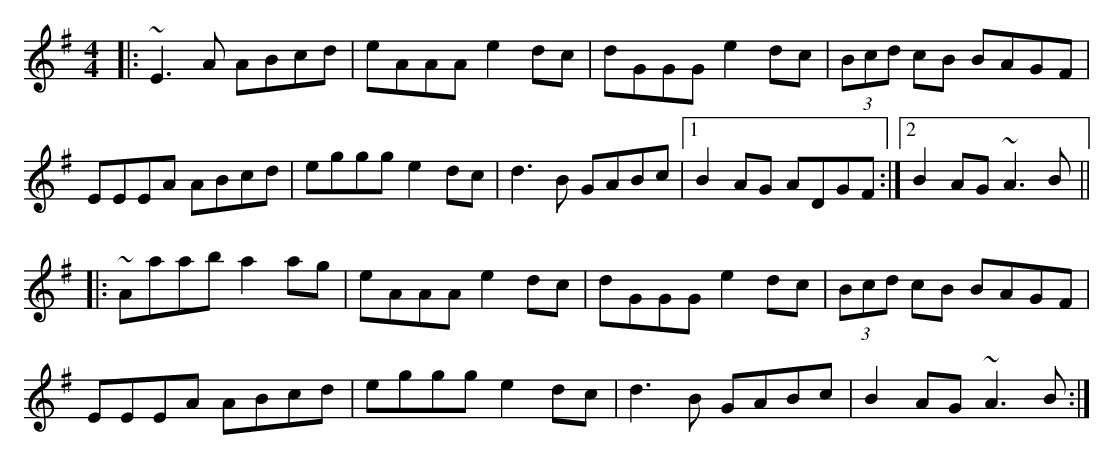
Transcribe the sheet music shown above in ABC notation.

X:1
M:4/4
K:G
|:~E3 A ABcd|eAAA e2 dc|dGGG e2 dc|(3Bcd cB BAGF|
EEEA ABcd|eggg e2 dc|d3 B GABc|1 B2 AG ADGF:|2 B2 AG ~A3 B||
|:~Aaab a2 ag|eAAA e2 dc|dGGG e2 dc|(3Bcd cB BAGF|
EEEA ABcd|eggg e2 dc|d3 B GABc|B2 AG ~A3 B:|
